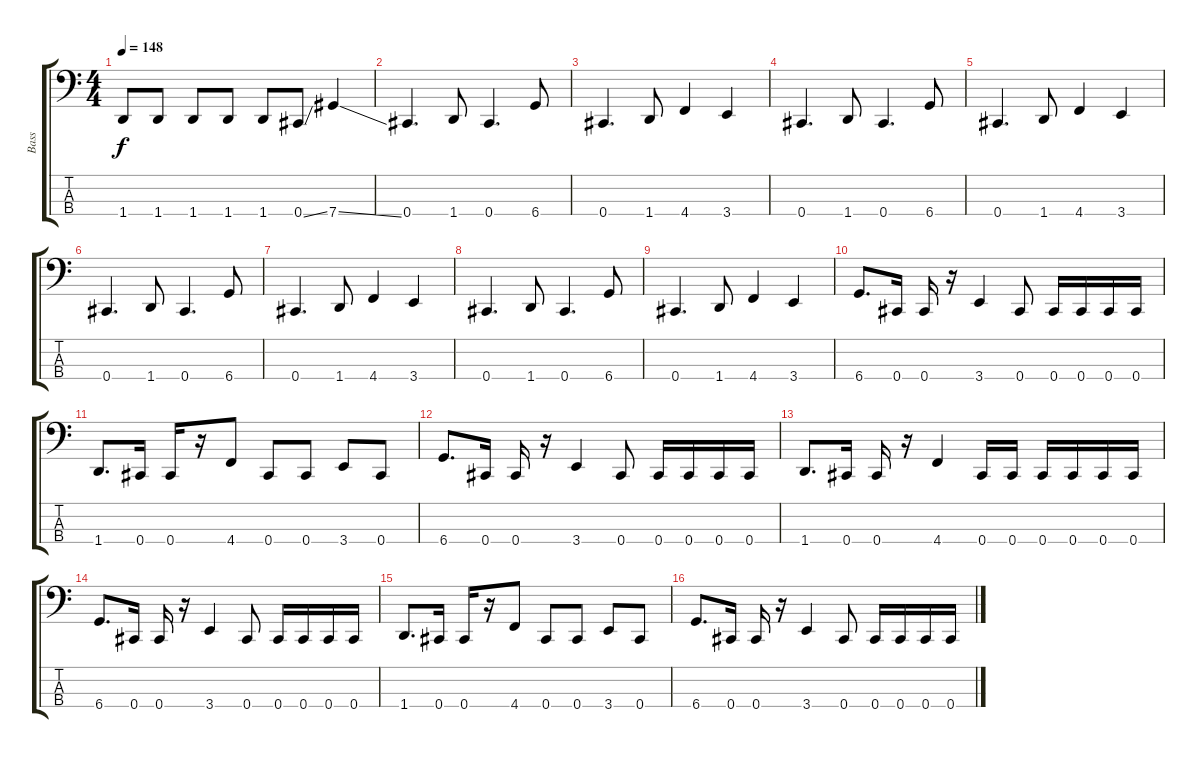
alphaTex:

\track ("Bass" "Bass") {instrument electricbasspick}
\staff {score tabs}
\tuning (Gb2 Db2 Ab1 Db1) {hide}
\ts (4 4)
\tempo 148
\clef f4
\ks c
1.4.8{dy f} 1.4.8 1.4.8 1.4.8 1.4.8 0.4{ss}.8 7.4{ss}.4 |
0.4.4{d} 1.4.8 0.4.4{d} 6.4.8 |
0.4.4{d} 1.4.8 4.4.4 3.4.4 |
0.4.4{d} 1.4.8 0.4.4{d} 6.4.8 |
0.4.4{d} 1.4.8 4.4.4 3.4.4 |
0.4.4{d} 1.4.8 0.4.4{d} 6.4.8 |
0.4.4{d} 1.4.8 4.4.4 3.4.4 |
0.4.4{d} 1.4.8 0.4.4{d} 6.4.8 |
0.4.4{d} 1.4.8 4.4.4 3.4.4 |
6.4.8{d} 0.4.16 0.4.16 r.16 3.4.4 0.4.8 0.4.16 0.4.16 0.4.16 0.4.16 |
1.4.8{d} 0.4.16 0.4.16 r.16 4.4.8 0.4.8 0.4.8 3.4.8 0.4.8 |
6.4.8{d} 0.4.16 0.4.16 r.16 3.4.4 0.4.8 0.4.16 0.4.16 0.4.16 0.4.16 |
1.4.8{d} 0.4.16 0.4.16 r.16 4.4.4 0.4.16 0.4.16 0.4.16 0.4.16 0.4.16 0.4.16 |
6.4.8{d} 0.4.16 0.4.16 r.16 3.4.4 0.4.8 0.4.16 0.4.16 0.4.16 0.4.16 |
1.4.8{d} 0.4.16 0.4.16 r.16 4.4.8 0.4.8 0.4.8 3.4.8 0.4.8 |
6.4.8{d} 0.4.16 0.4.16 r.16 3.4.4 0.4.8 0.4.16 0.4.16 0.4.16 0.4.16
